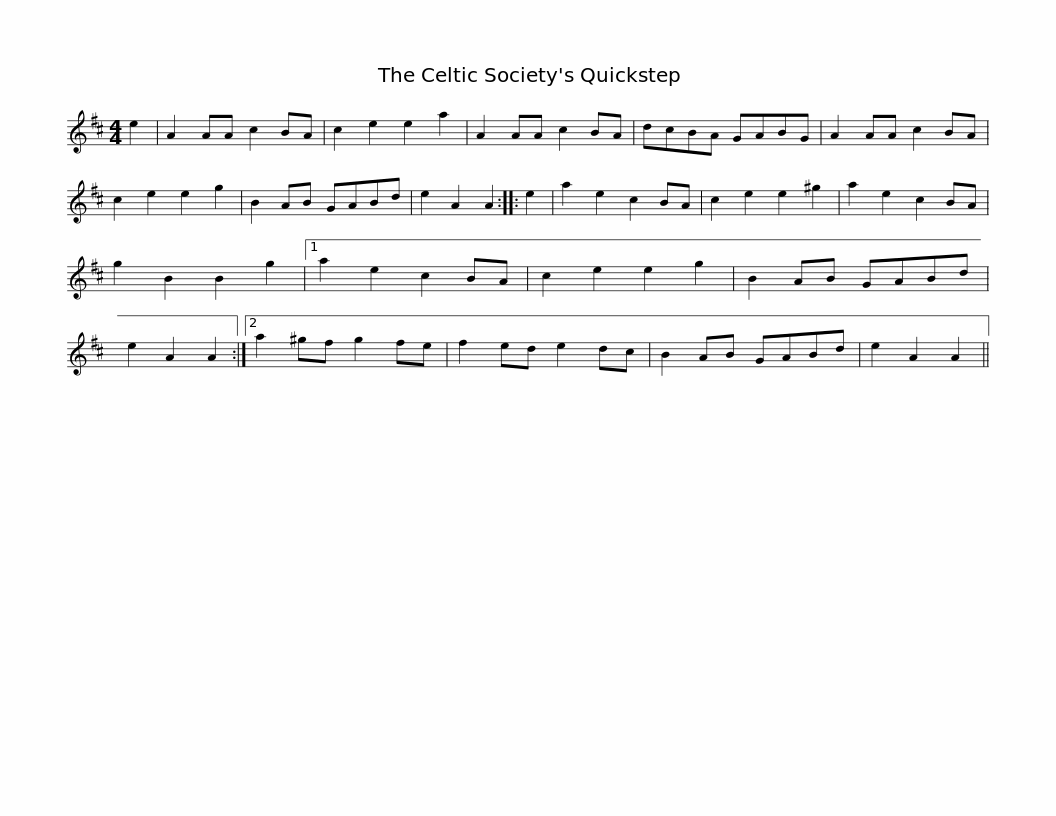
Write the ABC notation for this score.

X:1
L:1/8
M:4/4
I:linebreak $
K:D
V:1 treble
V:1
 e2 | A2 AA c2 BA | c2 e2 e2 a2 | A2 AA c2 BA | dcBA GABG | %5
 A2 AA c2 BA | c2 e2 e2 g2 | B2 AB GABd |$ e2 A2 A2 :: e2 | %10
 a2 e2 c2 BA | c2 e2 e2 ^g2 | a2 e2 c2 BA | g2 B2 B2 g2 |1 a2 e2 c2 BA | %15
 c2 e2 e2 g2 | B2 AB GABd |$ e2 A2 A2 :|2 a2 ^gf g2 fe | f2 ed e2 dc | %20
 B2 AB GABd | e2 A2 A2 || %22
